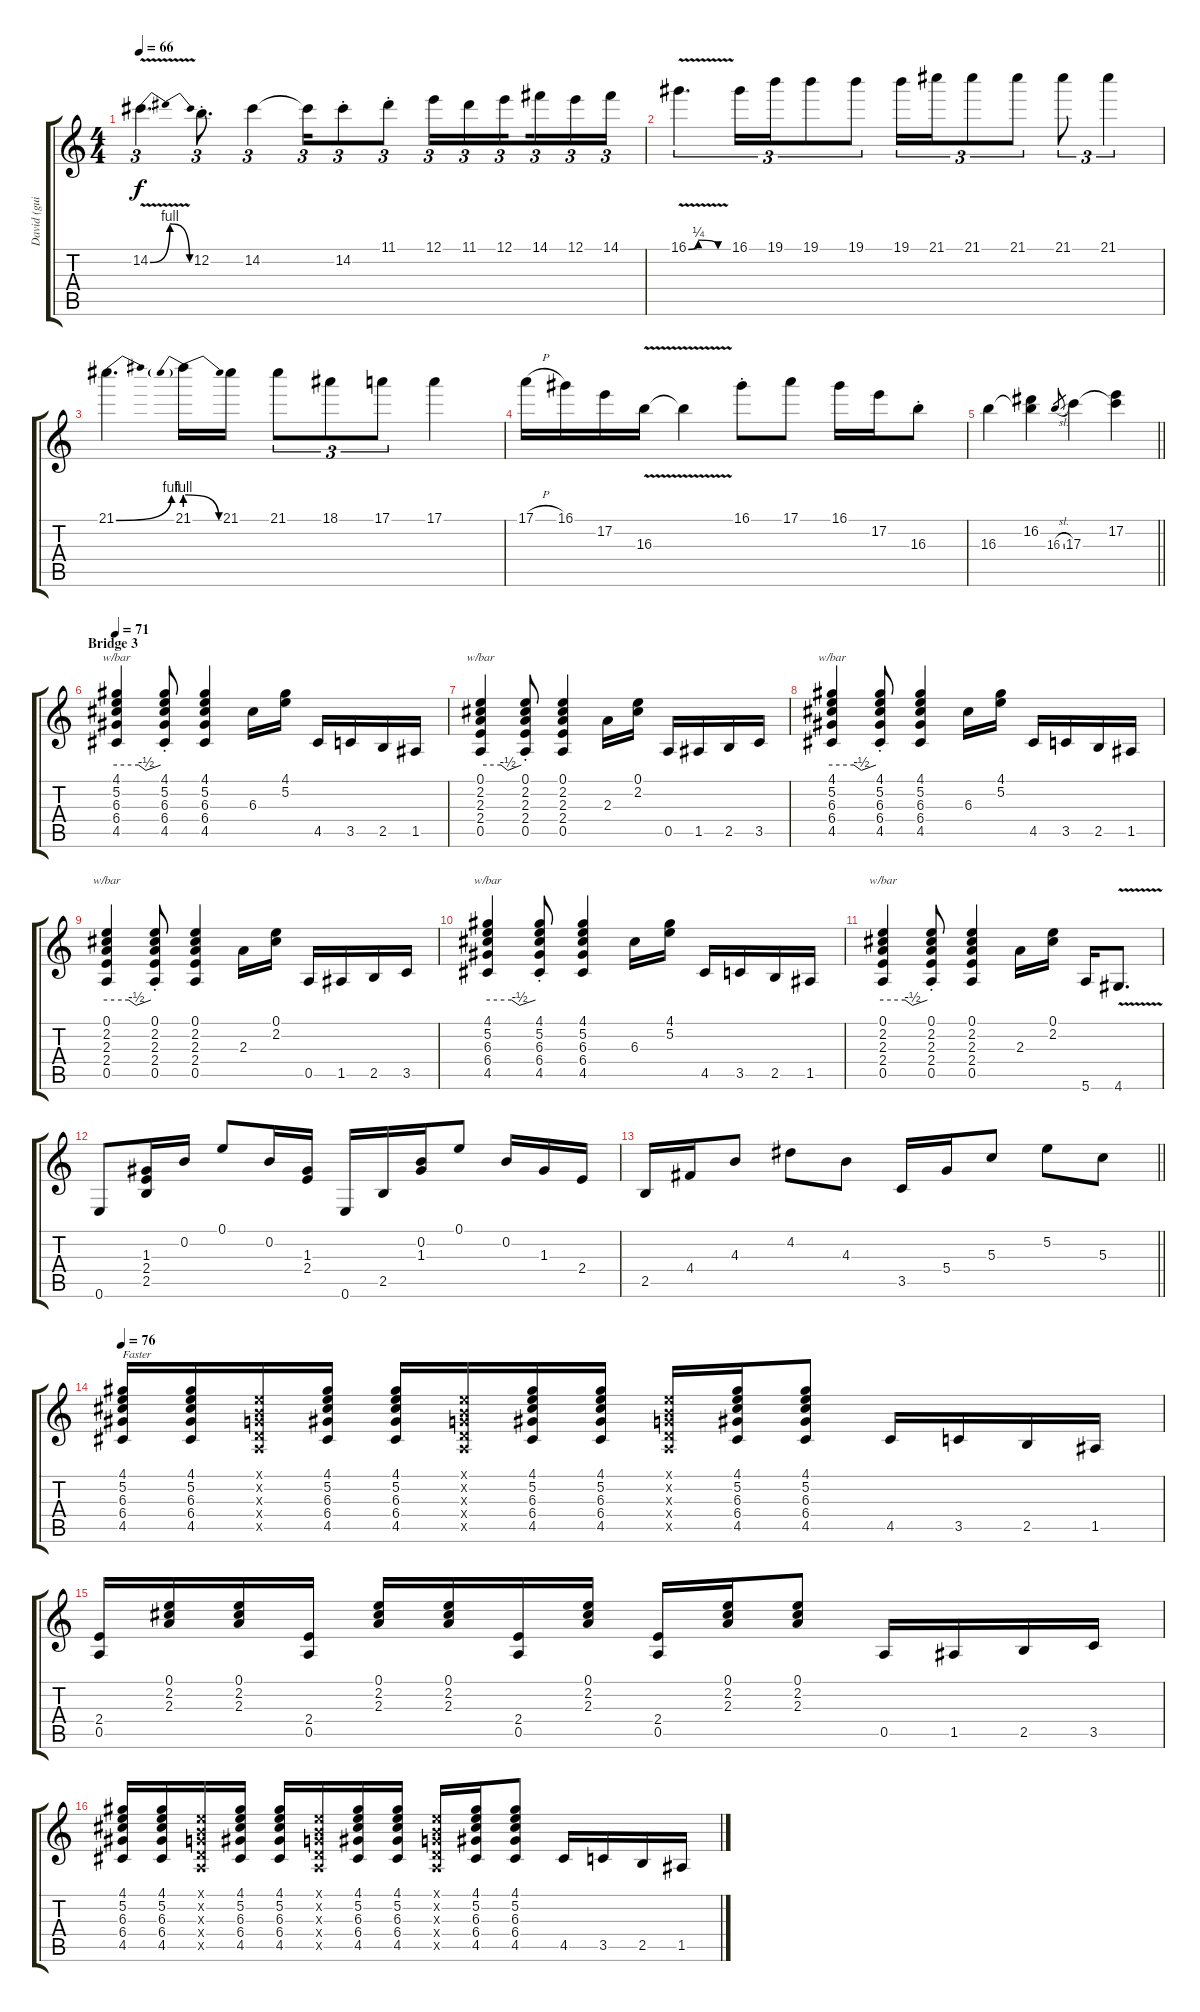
\track ("David (guitar dist.)" "David (gui") {instrument distortionguitar}
\staff {score tabs}
\tuning (E4 B3 G3 D3 A2 E2) {hide}
\ts (4 4)
\tempo 66
\clef g2
\ks c
14.2{be (bendrelease 0 0 15 4 45 4 60 0) v}.4{d tu (3 2) dy f} 12.2{st}.8{d tu (3 2)} 14.2.4{tu (3 2)} 14.2{t}.16{tu (3 2)} 14.2{st}.8{tu (3 2)} 11.1{st}.8{tu (3 2)} 12.1.16{tu (3 2)} 11.1.16{tu (3 2)} 12.1.16{tu (3 2) beam splitsecondary} 14.1.16{tu (3 2)} 12.1.16{tu (3 2)} 14.1.16{tu (3 2)} |
16.1{be (custom 0 0 15 1 45 0 60 0) v}.4{d tu (3 2)} 16.1.16{tu (3 2)} 19.1.16{tu (3 2)} 19.1.8{tu (3 2)} 19.1.8{tu (3 2)} 19.1.16{tu (3 2)} 21.1.16{tu (3 2)} 21.1.8{tu (3 2)} 21.1.8{tu (3 2)} 21.1.8{tu (3 2)} 21.1.4{tu (3 2)} |
21.1{be (bend 0 0 60 4)}.4{d} 21.1{be (prebendrelease 0 4 60 0)}.16 21.1.16 21.1.8{tu (3 2)} 18.1.8{tu (3 2)} 17.1.8{tu (3 2)} 17.1.4 |
17.1{h}.16 16.1.16 17.2.16 16.3{v}.16 16.3{t}.4 16.1{st}.8 17.1.8 16.1.16 17.2.16 16.3{st}.8 |
\barLineRight lightlight
16.3.4 (16.2 16.3{t}).4 16.3{sl}.8{gr} 17.3.4 (17.2 17.3{t}).4 |
\section ("" "Bridge 3")
\tempo 71
(4.1 5.2 6.3 6.4 4.5).4{tbe (custom default 0 0 30 0 40 -2 60 0) volume 13} (4.1{st} 5.2{st} 6.3{st} 6.4{st} 4.5{st}).8 (4.1 5.2 6.3 6.4 4.5).4 6.3.16 (4.1 5.2).16 4.5.16 3.5.16 2.5.16 1.5.16 |
(0.1 2.2 2.3 2.4 0.5).4{tbe (custom default 0 0 30 0 40 -2 60 0)} (0.1{st} 2.2{st} 2.3{st} 2.4{st} 0.5{st}).8 (0.1 2.2 2.3 2.4 0.5).4 2.3.16 (0.1 2.2).16 0.5.16 1.5.16 2.5.16 3.5.16 |
(4.1 5.2 6.3 6.4 4.5).4{tbe (custom default 0 0 30 0 40 -2 60 0) volume 13} (4.1{st} 5.2{st} 6.3{st} 6.4{st} 4.5{st}).8 (4.1 5.2 6.3 6.4 4.5).4 6.3.16 (4.1 5.2).16 4.5.16 3.5.16 2.5.16 1.5.16 |
(0.1 2.2 2.3 2.4 0.5).4{tbe (custom default 0 0 30 0 40 -2 60 0)} (0.1{st} 2.2{st} 2.3{st} 2.4{st} 0.5{st}).8 (0.1 2.2 2.3 2.4 0.5).4 2.3.16 (0.1 2.2).16 0.5.16 1.5.16 2.5.16 3.5.16 |
(4.1 5.2 6.3 6.4 4.5).4{tbe (custom default 0 0 30 0 40 -2 60 0) volume 13} (4.1{st} 5.2{st} 6.3{st} 6.4{st} 4.5{st}).8 (4.1 5.2 6.3 6.4 4.5).4 6.3.16 (4.1 5.2).16 4.5.16 3.5.16 2.5.16 1.5.16 |
(0.1 2.2 2.3 2.4 0.5).4{tbe (custom default 0 0 30 0 40 -2 60 0)} (0.1{st} 2.2{st} 2.3{st} 2.4{st} 0.5{st}).8 (0.1 2.2 2.3 2.4 0.5).4 2.3.16 (0.1 2.2).16 5.6.16 4.6{v}.8{d} |
0.6.8 (1.3 2.4 2.5).16 0.2.16 0.1.8 0.2.16 (1.3 2.4).16 0.6.16 2.5.16 (0.2 1.3).16 0.1.8 0.2.16 1.3.16 2.4.16 |
\barLineRight lightlight
2.5.16 4.4.16 4.3.8 4.2.8 4.3.8 3.5.16 5.4.16 5.3.8 5.2.8 5.3.8 |
\tempo 76
(4.1 5.2 6.3 6.4 4.5).16{txt "Faster"} (4.1 5.2 6.3 6.4 4.5).16 (0.1{x} 0.2{x} 0.3{x} 0.4{x} 0.5{x}).16 (4.1 5.2 6.3 6.4 4.5).16 (4.1 5.2 6.3 6.4 4.5).16 (0.1{x} 0.2{x} 0.3{x} 0.4{x} 0.5{x}).16 (4.1 5.2 6.3 6.4 4.5).16 (4.1 5.2 6.3 6.4 4.5).16 (0.1{x} 0.2{x} 0.3{x} 0.4{x} 0.5{x}).16 (4.1 5.2 6.3 6.4 4.5).16 (4.1 5.2 6.3 6.4 4.5).8 4.5.16 3.5.16 2.5.16 1.5.16 |
(2.4 0.5).16 (0.1 2.2 2.3).16 (0.1 2.2 2.3).16 (2.4 0.5).16 (0.1 2.2 2.3).16 (0.1 2.2 2.3).16 (2.4 0.5).16 (0.1 2.2 2.3).16 (2.4 0.5).16 (0.1 2.2 2.3).16 (0.1 2.2 2.3).8 0.5.16 1.5.16 2.5.16 3.5.16 |
(4.1 5.2 6.3 6.4 4.5).16 (4.1 5.2 6.3 6.4 4.5).16 (0.1{x} 0.2{x} 0.3{x} 0.4{x} 0.5{x}).16 (4.1 5.2 6.3 6.4 4.5).16 (4.1 5.2 6.3 6.4 4.5).16 (0.1{x} 0.2{x} 0.3{x} 0.4{x} 0.5{x}).16 (4.1 5.2 6.3 6.4 4.5).16 (4.1 5.2 6.3 6.4 4.5).16 (0.1{x} 0.2{x} 0.3{x} 0.4{x} 0.5{x}).16 (4.1 5.2 6.3 6.4 4.5).16 (4.1 5.2 6.3 6.4 4.5).8 4.5.16 3.5.16 2.5.16 1.5.16
